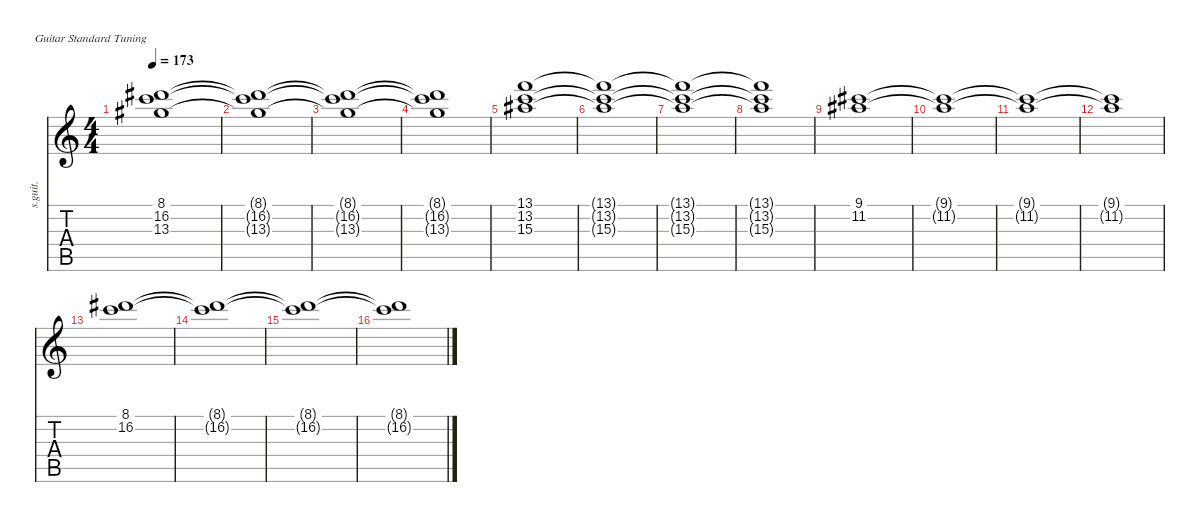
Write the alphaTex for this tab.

\defaultSystemsLayout 4
\hideDynamics
\bracketExtendMode nobrackets
\track ("Synthesizer #1 (Right Hand)" "s.guit.") {instrument lead1square}
\staff {score tabs}
\tuning (E4 B3 G3 D3 A2 E2)
\displaytranspose 12
\ts (4 4)
\tempo 173
\clef g2
\ks c
(8.1 16.2{acc #} 13.3{acc #}).1{lyrics (0 "") lyrics (1 "") lyrics (2 "") lyrics (3 "") lyrics (4 "") dy mf} |
(13.3{t acc #} 8.1{t} 16.2{t acc #}).1{lyrics (0 "") lyrics (1 "") lyrics (2 "") lyrics (3 "") lyrics (4 "")} |
(13.3{t acc #} 8.1{t} 16.2{t acc #}).1{lyrics (0 "") lyrics (1 "") lyrics (2 "") lyrics (3 "") lyrics (4 "")} |
(13.3{t acc #} 8.1{t} 16.2{t acc #}).1{lyrics (0 "") lyrics (1 "") lyrics (2 "") lyrics (3 "") lyrics (4 "")} |
(13.1 15.3{acc #} 13.2).1{lyrics (0 "") lyrics (1 "") lyrics (2 "") lyrics (3 "") lyrics (4 "")} |
(15.3{t acc #} 13.2{t} 13.1{t}).1{lyrics (0 "") lyrics (1 "") lyrics (2 "") lyrics (3 "") lyrics (4 "")} |
(15.3{t acc #} 13.2{t} 13.1{t}).1{lyrics (0 "") lyrics (1 "") lyrics (2 "") lyrics (3 "") lyrics (4 "")} |
(15.3{t acc #} 13.2{t} 13.1{t}).1{lyrics (0 "") lyrics (1 "") lyrics (2 "") lyrics (3 "") lyrics (4 "")} |
(9.1{acc #} 11.2{acc #}).1{lyrics (0 "") lyrics (1 "") lyrics (2 "") lyrics (3 "") lyrics (4 "")} |
(9.1{t acc #} 11.2{t acc #}).1{lyrics (0 "") lyrics (1 "") lyrics (2 "") lyrics (3 "") lyrics (4 "")} |
(9.1{t acc #} 11.2{t acc #}).1{lyrics (0 "") lyrics (1 "") lyrics (2 "") lyrics (3 "") lyrics (4 "")} |
(9.1{t acc #} 11.2{t acc #}).1{lyrics (0 "") lyrics (1 "") lyrics (2 "") lyrics (3 "") lyrics (4 "")} |
(8.1 16.2{acc #}).1{lyrics (0 "") lyrics (1 "") lyrics (2 "") lyrics (3 "") lyrics (4 "")} |
(8.1{t} 16.2{t acc #}).1{lyrics (0 "") lyrics (1 "") lyrics (2 "") lyrics (3 "") lyrics (4 "")} |
(8.1{t} 16.2{t acc #}).1{lyrics (0 "") lyrics (1 "") lyrics (2 "") lyrics (3 "") lyrics (4 "")} |
(8.1{t} 16.2{t acc #}).1{lyrics (0 "") lyrics (1 "") lyrics (2 "") lyrics (3 "") lyrics (4 "")}
